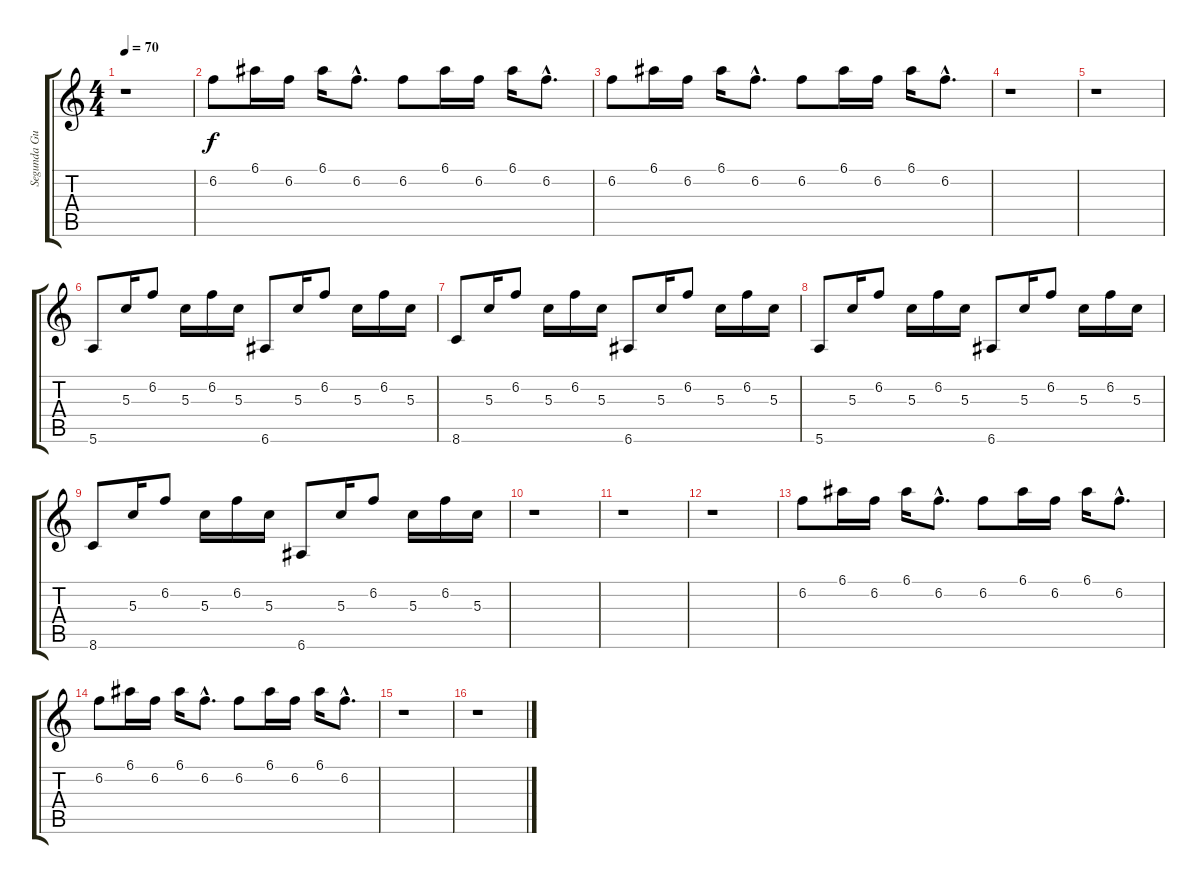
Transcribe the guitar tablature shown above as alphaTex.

\track ("Segunda Guitarra" "Segunda Gu") {instrument electricguitarclean}
\staff {score tabs}
\tuning (E4 B3 G3 D3 A2 E2) {hide}
\ts (4 4)
\tempo 70
\clef g2
\ks c
r.1{dy f} |
6.2.8 6.1.16 6.2.16 6.1.16 6.2{hac}.8{d} 6.2.8 6.1.16 6.2.16 6.1.16 6.2{hac}.8{d} |
6.2.8 6.1.16 6.2.16 6.1.16 6.2{hac}.8{d} 6.2.8 6.1.16 6.2.16 6.1.16 6.2{hac}.8{d} |
r.1 |
r.1 |
5.6.8 5.3.16 6.2.8 5.3.16 6.2.16 5.3.16 6.6.8 5.3.16 6.2.8 5.3.16 6.2.16 5.3.16 |
8.6.8 5.3.16 6.2.8 5.3.16 6.2.16 5.3.16 6.6.8 5.3.16 6.2.8 5.3.16 6.2.16 5.3.16 |
5.6.8 5.3.16 6.2.8 5.3.16 6.2.16 5.3.16 6.6.8 5.3.16 6.2.8 5.3.16 6.2.16 5.3.16 |
8.6.8 5.3.16 6.2.8 5.3.16 6.2.16 5.3.16 6.6.8 5.3.16 6.2.8 5.3.16 6.2.16 5.3.16 |
r.1 |
r.1 |
r.1 |
6.2.8 6.1.16 6.2.16 6.1.16 6.2{hac}.8{d} 6.2.8 6.1.16 6.2.16 6.1.16 6.2{hac}.8{d} |
6.2.8 6.1.16 6.2.16 6.1.16 6.2{hac}.8{d} 6.2.8 6.1.16 6.2.16 6.1.16 6.2{hac}.8{d} |
r.1 |
r.1
